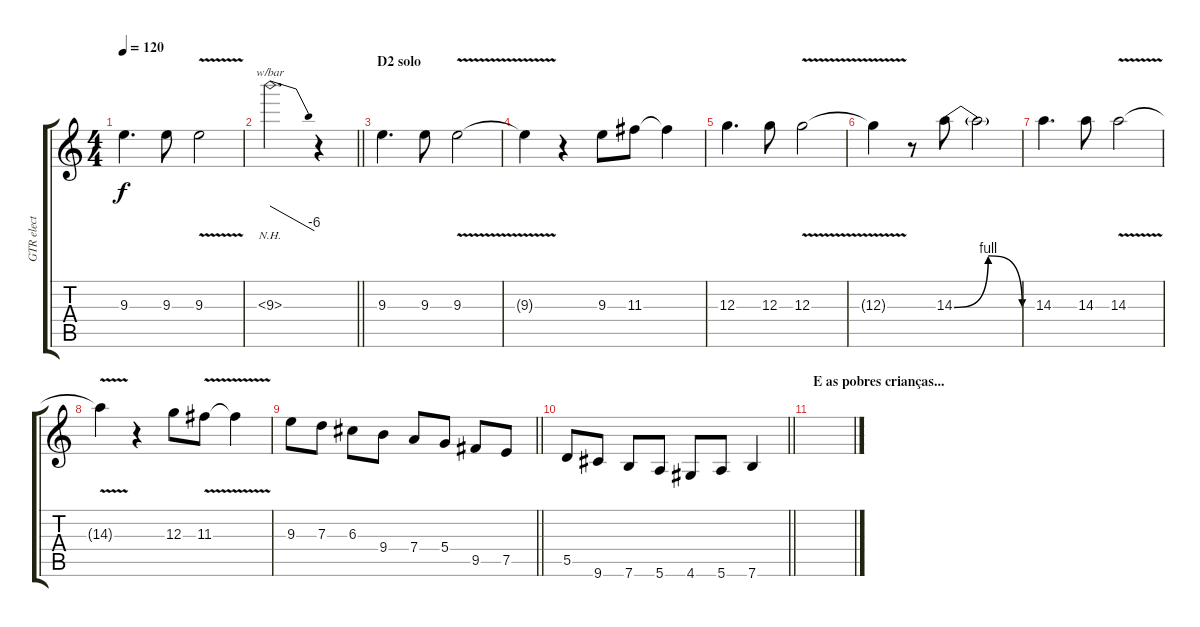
\track ("GTR elect 2" "GTR elect ") {instrument distortionguitar}
\staff {score tabs}
\tuning (E4 B3 G3 D3 A2 E2) {hide}
\ts (4 4)
\tempo 120
\clef g2
\ks c
9.3.4{d dy f} 9.3.8 9.3{v}.2 |
\barLineRight lightlight
9.3{nh}.2{d tbe (dive default 0 0 60 -24)} r.4 |
\section ("" "D2 solo")
9.3.4{d} 9.3.8 9.3{v}.2 |
9.3{t}.4 r.4 9.3.8 11.3.8 11.3{t}.4 |
12.3.4{d} 12.3.8 12.3{v}.2 |
12.3{t}.4 r.8 14.3{be (bendrelease 0 0 15 4 45 4 60 0)}.8 14.3{t}.2 |
14.3.4{d} 14.3.8 14.3{v}.2 |
14.3{t}.4 r.4 12.3.8 11.3{v}.8 11.3{v t}.4 |
\barLineRight lightlight
9.3.8 7.3.8 6.3.8 9.4.8 7.4.8 5.4.8 9.5.8 7.5.8 |
\barLineRight lightlight
5.5.8 9.6.8 7.6.8 5.6.8 4.6.8 5.6.8 7.6.4 |
\section ("" "E as pobres crianças...")
